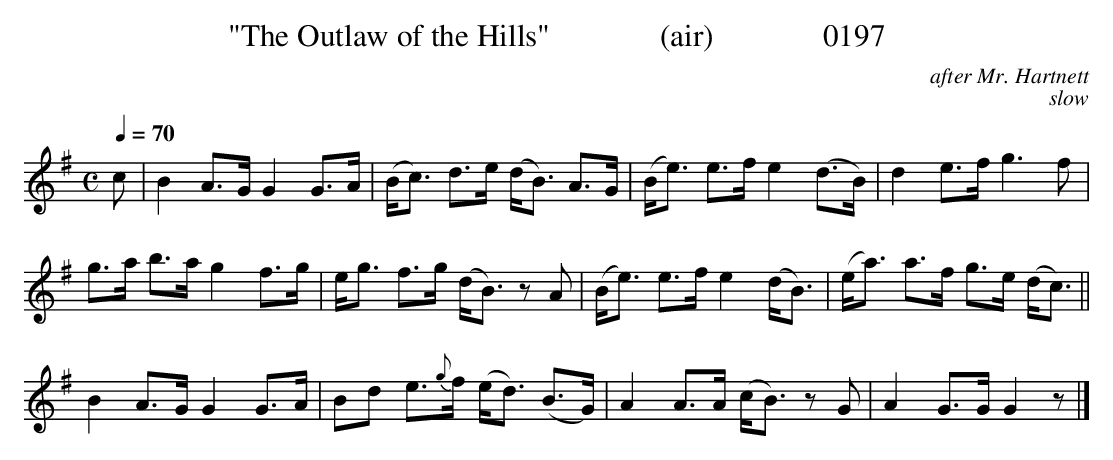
X:1
T:"The Outlaw of the Hills"              (air)              0197
C:after Mr. Hartnett
C:slow
Q:1/4=70
M:C
L:1/8
K:G
c|B2A3/2G/2 G2G3/2A/2|(B/2c3/2) d3/2e/2 (d/2B3/2) A3/2G/2|(B/2e3/2) e3/2f/2 e2(d3/2B/2)|d2e3/2f/2 g3f|
g3/2a/2 b3/2a/2 g2f3/2g/2|e/2g3/2 f3/2g/2 (d/2B3/2) zA|(B/2e3/2) e3/2f/2 e2(d/2B3/2)|(e/2a3/2) a3/2f/2 g3/2e/2 (d/2c3/2)||
B2A3/2G/2 G2G3/2A/2|Bd e3/2{g}f/2 (e/2d3/2) (B3/2G/2)|A2A3/2A/2 (c/2B3/2) zG|A2G3/2G/2 G2z|]
